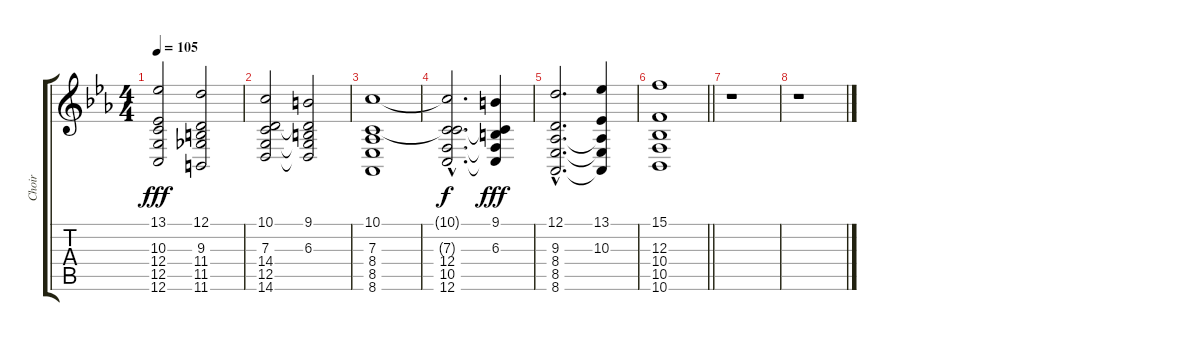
\track ("Choir" "Choir") {instrument choiraahs}
\staff {score tabs}
\tuning (D4 A3 F3 C3 G2 C2) {hide}
\ts (4 4)
\tempo 105
\clef g2
\ks eb
(13.1 10.3 12.4 12.5 12.6).2{dy fff} (12.1 9.3 11.4 11.5 11.6).2 |
(10.1 7.3 14.4 12.5 14.6).2 (9.1 6.3 14.4{t} 12.5{t} 14.6{t}).2 |
(10.1 7.3 8.4 8.5 8.6).1 |
(10.1{hac t} 7.3{hac t} 12.4{hac} 10.5{hac} 12.6{hac}).2{d dy f} (9.1 6.3 12.4{t} 10.5{t} 12.6{t}).4{dy fff} |
(12.1{hac} 9.3{hac} 8.4{hac} 8.5{hac} 8.6{hac}).2{d} (13.1 10.3 8.4{t} 8.5{t} 8.6{t}).4 |
\barLineRight lightlight
(15.1 12.3 10.4 10.5 10.6).1 |
r.1 |
r.1
